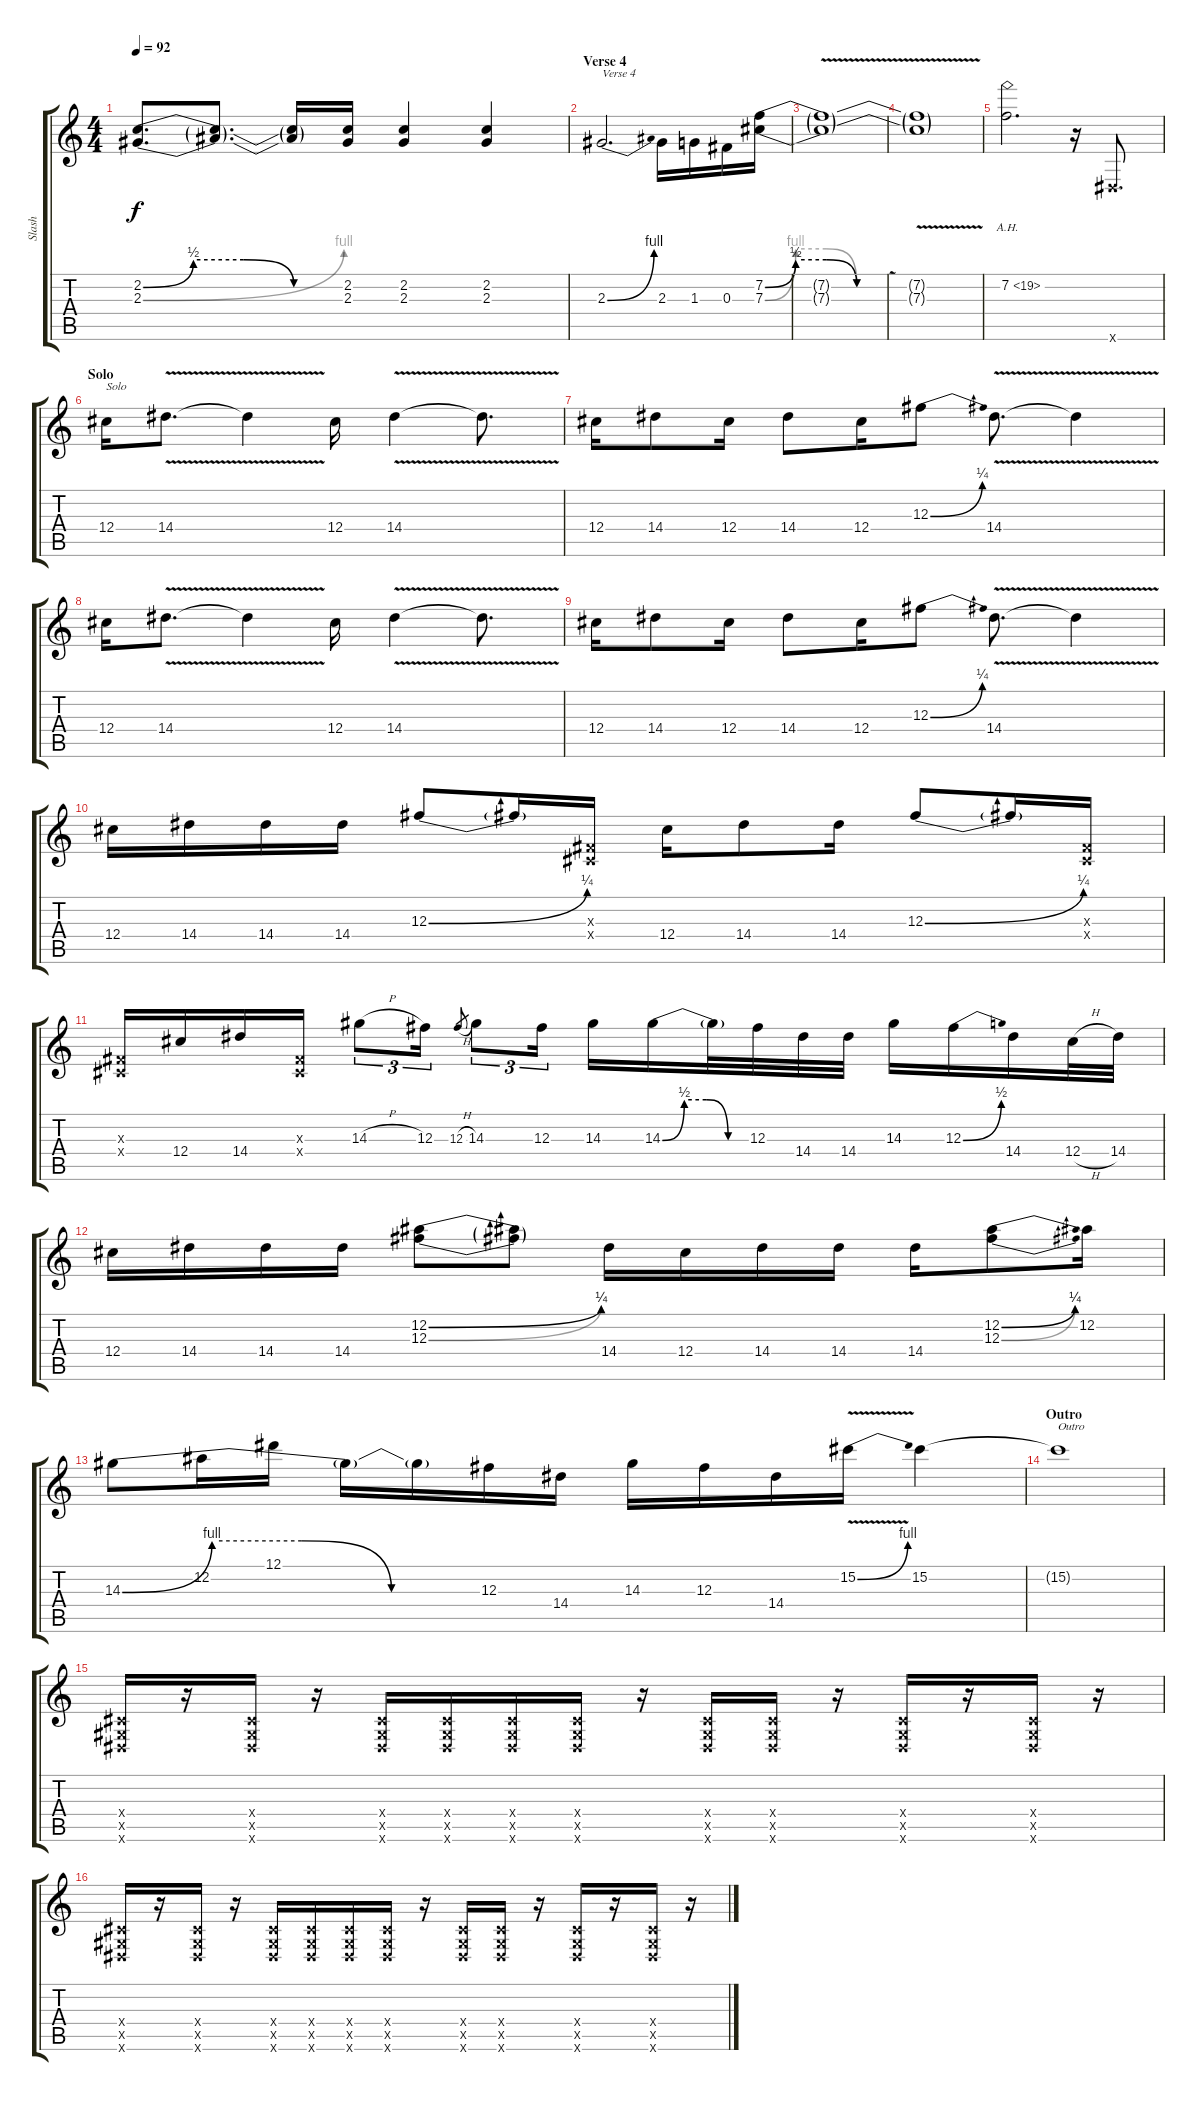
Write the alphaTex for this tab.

\track ("Slash" "Slash") {instrument distortionguitar}
\staff {score tabs}
\tuning (Eb4 Bb3 Gb3 Db3 Ab2 Eb2) {hide}
\ts (4 4)
\tempo 92
\clef g2
\ks c
(2.2{be (custom 0 0 15 2 30 2 45 0 60 0)} 2.3{be (bend 0 0 60 4)}).8{d dy f} (2.2{t} 2.3{t}).8{d} (2.2{t} 2.3{t}).16 (2.2 2.3).16 (2.2 2.3).4 (2.2 2.3).4 |
\section ("" "Verse 4")
2.3{be (bend 0 0 60 4)}.2{d txt "Verse 4"} 2.3.16 1.3.16 0.3.16 (7.2{be (custom 0 0 15 2 30 2 45 0 60 0)} 7.3{be (custom 0 0 15 4 30 4 45 0 60 0)}).16 |
(7.2{v t} 7.3{v t}).1 |
(7.2{t} 7.3{t}).1 |
7.2{ah 12}.2{d} r.16 0.6{x}.8{d} |
\section ("" "Solo")
12.4.16{txt "Solo"} 14.4{v}.8{d} 14.4{t}.4 12.4.16 14.4{v}.4 14.4{t}.8{d} |
12.4.16 14.4.8 12.4.16 14.4.8 12.4.16 12.3{be (bend 0 0 60 1)}.8 14.4{v}.8{d} 14.4{t}.4 |
12.4.16 14.4{v}.8{d} 14.4{t}.4 12.4.16 14.4{v}.4 14.4{t}.8{d} |
12.4.16 14.4.8 12.4.16 14.4.8 12.4.16 12.3{be (bend 0 0 60 1)}.8 14.4{v}.8{d} 14.4{t}.4 |
12.4.16 14.4.16 14.4.16 14.4.16 12.3{be (bend 0 0 60 1)}.8 12.3{t}.16 (0.3{x} 0.4{x}).16 12.4.16 14.4.8 14.4.16 12.3{be (bend 0 0 60 1)}.8 12.3{t}.16 (0.3{x} 0.4{x}).16 |
(0.3{x} 0.4{x}).16 12.4.16 14.4.16 (0.3{x} 0.4{x}).16 14.3{h}.8{tu (3 2)} 12.3.16{tu (3 2)} 12.3{h}.8{gr} 14.3.8{tu (3 2)} 12.3.16{tu (3 2)} 14.3.16 14.3{be (custom 0 0 15 2 30 2 45 0 60 0)}.16 14.3{t}.32 12.3.32 14.4.32 14.4.32 14.3.16 12.3{be (bend 0 0 60 2)}.16 14.4.16 12.4{h}.32 14.4.32 |
12.4.16 14.4.16 14.4.16 14.4.16 (12.2{be (bend 0 0 60 1)} 12.3{be (bend 0 0 60 1)}).8 (12.2{t} 12.3{t}).8 14.4.16 12.4.16 14.4.16 14.4.16 14.4.16 (12.2{be (bend 0 0 60 1)} 12.3{be (bend 0 0 60 1)}).8 12.2.16 |
14.3{be (custom 0 0 15 4 30 4 45 0 60 0)}.8 12.2.16 12.1.16 14.3{t}.16 14.3{t}.16 12.3.16 14.4.16 14.3.16 12.3.16 14.4.16 15.2{be (bend 0 0 60 4) v}.16 15.2.4 |
\section ("" "Outro")
15.2{t}.1{txt "Outro"} |
(0.4{x} 0.5{x} 0.6{x}).16 r.16 (0.4{x} 0.5{x} 0.6{x}).16 r.16 (0.4{x} 0.5{x} 0.6{x}).16 (0.4{x} 0.5{x} 0.6{x}).16 (0.4{x} 0.5{x} 0.6{x}).16 (0.4{x} 0.5{x} 0.6{x}).16 r.16 (0.4{x} 0.5{x} 0.6{x}).16 (0.4{x} 0.5{x} 0.6{x}).16 r.16 (0.4{x} 0.5{x} 0.6{x}).16 r.16 (0.4{x} 0.5{x} 0.6{x}).16 r.16 |
(0.4{x} 0.5{x} 0.6{x}).16 r.16 (0.4{x} 0.5{x} 0.6{x}).16 r.16 (0.4{x} 0.5{x} 0.6{x}).16 (0.4{x} 0.5{x} 0.6{x}).16 (0.4{x} 0.5{x} 0.6{x}).16 (0.4{x} 0.5{x} 0.6{x}).16 r.16 (0.4{x} 0.5{x} 0.6{x}).16 (0.4{x} 0.5{x} 0.6{x}).16 r.16 (0.4{x} 0.5{x} 0.6{x}).16 r.16 (0.4{x} 0.5{x} 0.6{x}).16 r.16
